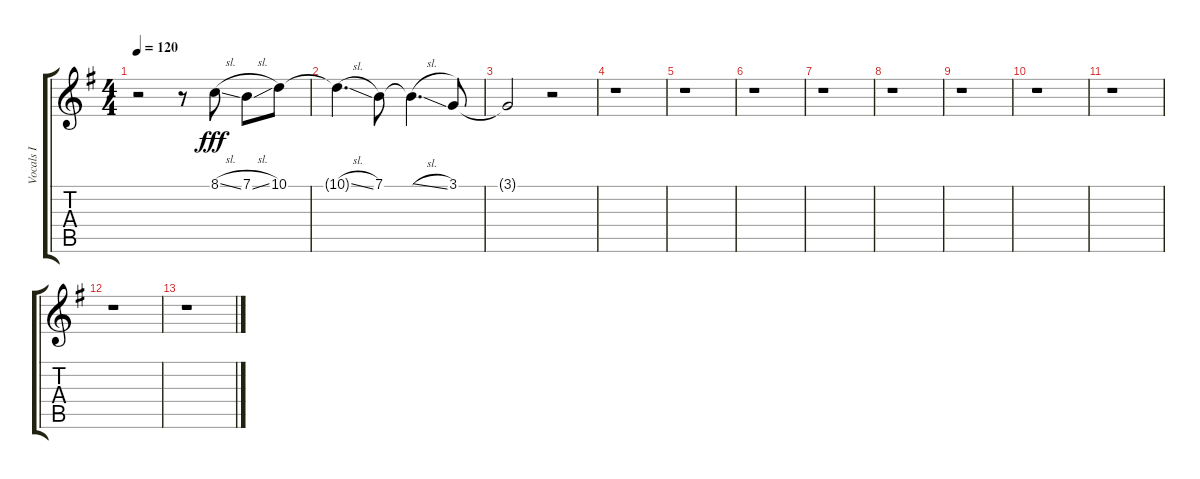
\track ("Vocals I" "Vocals I") {instrument voiceoohs}
\staff {score tabs}
\tuning (E4 B3 G3 D3 A2 E2) {hide}
\ts (4 4)
\tempo 120
\clef g2
\ks g
r.2{dy fff} r.8 8.1{sl}.8 7.1{sl}.8 10.1.8 |
10.1{sl t}.4{d} 7.1.8 7.1{sl t}.4{d} 3.1.8 |
3.1{t}.2 r.2 |
r.1 |
r.1 |
r.1 |
r.1 |
r.1 |
r.1 |
r.1{volume 0} |
r.1 |
r.1 |
r.1
